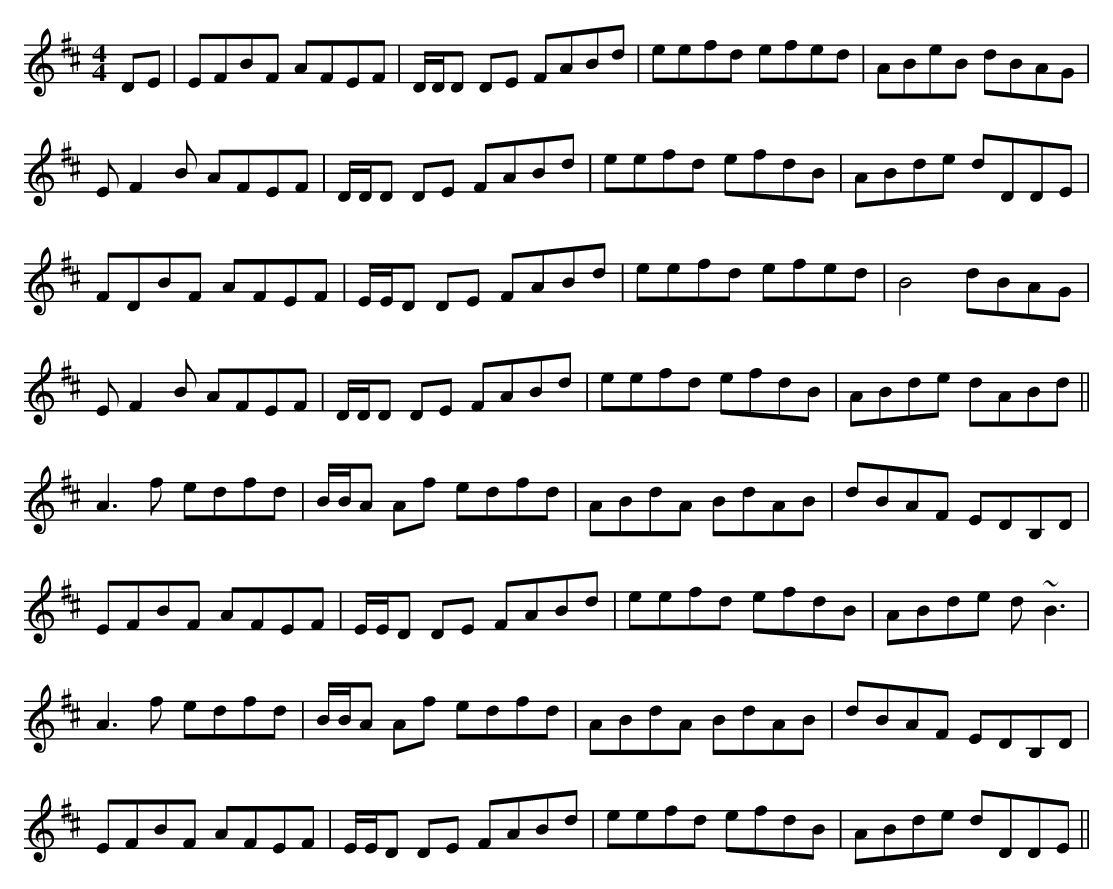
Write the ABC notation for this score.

X:1
M:4/4
K:D
DE|EFBF AFEF|D/D/D DE FABd|eefd efed|ABeB dBAG|
EF2 B AFEF|D/D/D DE FABd|eefd efdB|ABde dDDE|
FDBF AFEF|E/E/D DE FABd|eefd efed|B4 dBAG|
EF2 B AFEF|D/D/D DE FABd|eefd efdB|ABde dABd||
A3f edfd|B/B/A Af edfd|ABdA BdAB|dBAF EDB,D|
EFBF AFEF|E/E/D DE FABd|eefd efdB|ABde d~B3|
A3f edfd|B/B/A Af edfd|ABdA BdAB|dBAF EDB,D|
EFBF AFEF|E/E/D DE FABd|eefd efdB|ABde dDDE||
